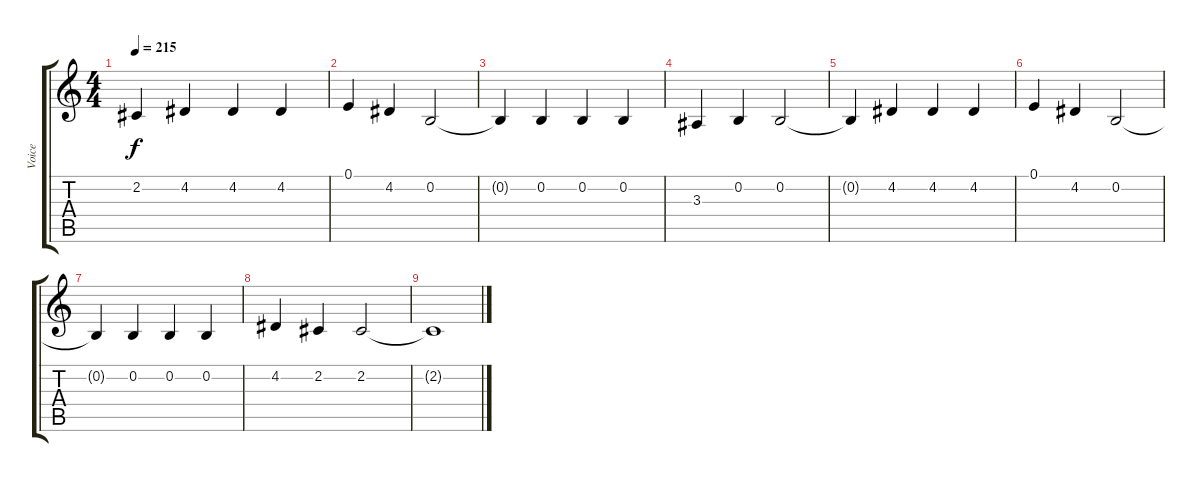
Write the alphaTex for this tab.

\track ("Voice" "Voice") {instrument electricgrandpiano}
\staff {score tabs}
\tuning (E4 B3 G3 D3 A2 E2) {hide}
\ts (4 4)
\tempo 215
\clef g2
\ks c
2.2{t}.4{dy f} 4.2.4 4.2.4 4.2.4 |
0.1.4 4.2.4 0.2.2 |
0.2{t}.4 0.2.4 0.2.4 0.2.4 |
3.3.4 0.2.4 0.2.2 |
0.2{t}.4 4.2.4 4.2.4 4.2.4 |
0.1.4 4.2.4 0.2.2 |
0.2{t}.4 0.2.4 0.2.4 0.2.4 |
4.2.4 2.2.4 2.2.2 |
2.2{t}.1
